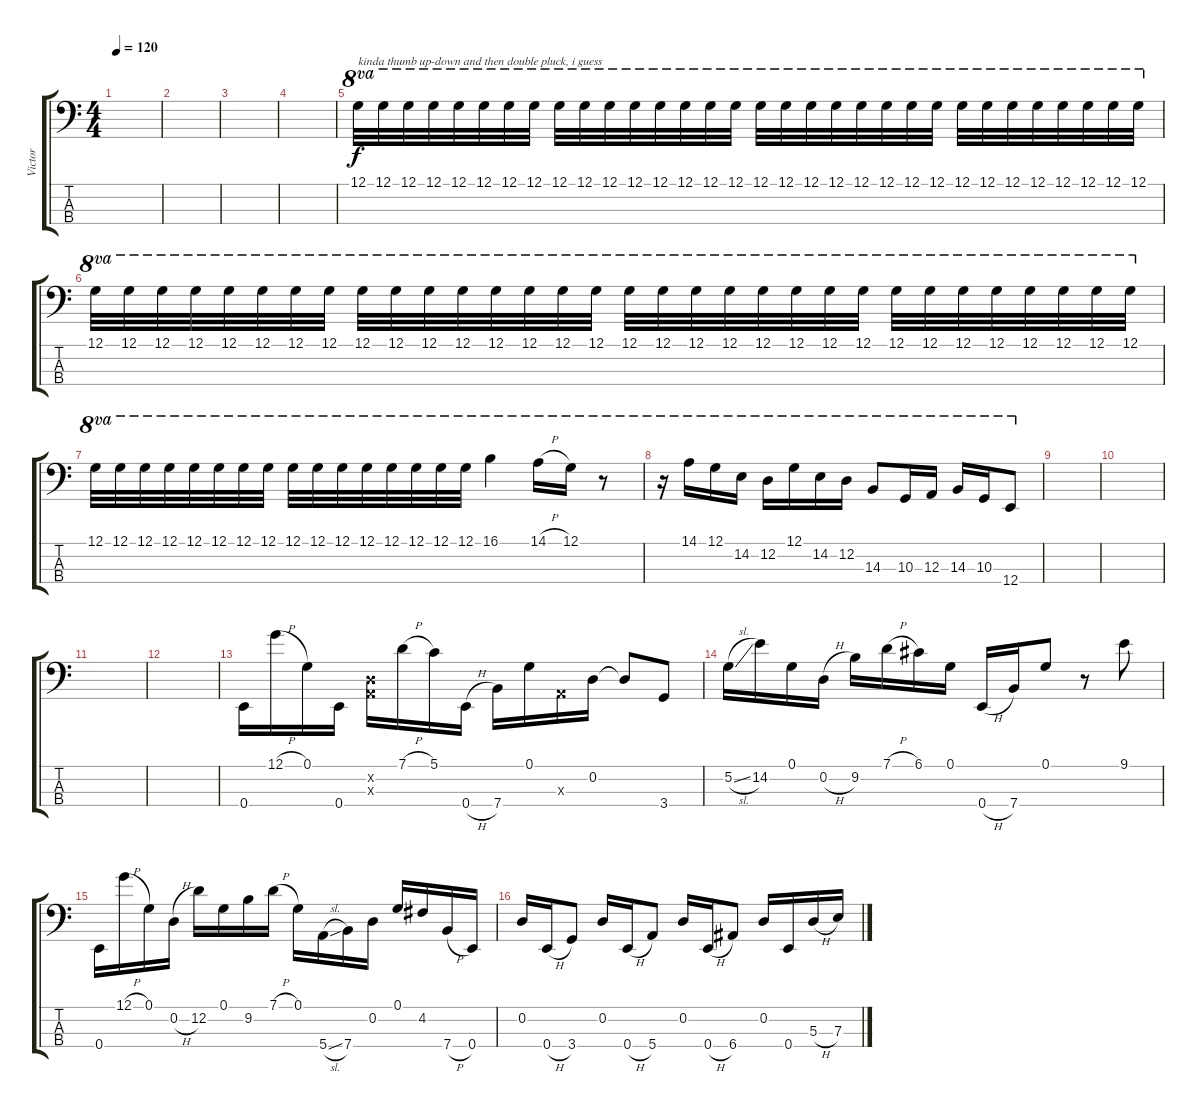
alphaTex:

\track ("Victor" "Victor") {instrument electricbassfinger}
\staff {score tabs}
\tuning (G2 D2 A1 E1) {hide}
\ts (4 4)
\tempo 120
\clef f4
\ks c
|
|
|
|
12.1.32{ot 8va txt "kinda thumb up-down and then double pluck, i guess"} 12.1.32{ot 8va} 12.1.32{ot 8va} 12.1.32{ot 8va} 12.1.32{ot 8va} 12.1.32{ot 8va} 12.1.32{ot 8va} 12.1.32{ot 8va} 12.1.32{ot 8va} 12.1.32{ot 8va} 12.1.32{ot 8va} 12.1.32{ot 8va} 12.1.32{ot 8va} 12.1.32{ot 8va} 12.1.32{ot 8va} 12.1.32{ot 8va} 12.1.32{ot 8va} 12.1.32{ot 8va} 12.1.32{ot 8va} 12.1.32{ot 8va} 12.1.32{ot 8va} 12.1.32{ot 8va} 12.1.32{ot 8va} 12.1.32{ot 8va} 12.1.32{ot 8va} 12.1.32{ot 8va} 12.1.32{ot 8va} 12.1.32{ot 8va} 12.1.32{ot 8va} 12.1.32{ot 8va} 12.1.32{ot 8va} 12.1.32{ot 8va} |
12.1.32{ot 8va} 12.1.32{ot 8va} 12.1.32{ot 8va} 12.1.32{ot 8va} 12.1.32{ot 8va} 12.1.32{ot 8va} 12.1.32{ot 8va} 12.1.32{ot 8va} 12.1.32{ot 8va} 12.1.32{ot 8va} 12.1.32{ot 8va} 12.1.32{ot 8va} 12.1.32{ot 8va} 12.1.32{ot 8va} 12.1.32{ot 8va} 12.1.32{ot 8va} 12.1.32{ot 8va} 12.1.32{ot 8va} 12.1.32{ot 8va} 12.1.32{ot 8va} 12.1.32{ot 8va} 12.1.32{ot 8va} 12.1.32{ot 8va} 12.1.32{ot 8va} 12.1.32{ot 8va} 12.1.32{ot 8va} 12.1.32{ot 8va} 12.1.32{ot 8va} 12.1.32{ot 8va} 12.1.32{ot 8va} 12.1.32{ot 8va} 12.1.32{ot 8va} |
12.1.32{ot 8va} 12.1.32{ot 8va} 12.1.32{ot 8va} 12.1.32{ot 8va} 12.1.32{ot 8va} 12.1.32{ot 8va} 12.1.32{ot 8va} 12.1.32{ot 8va} 12.1.32{ot 8va} 12.1.32{ot 8va} 12.1.32{ot 8va} 12.1.32{ot 8va} 12.1.32{ot 8va} 12.1.32{ot 8va} 12.1.32{ot 8va} 12.1.32{ot 8va} 16.1.4{ot 8va} 14.1{h}.16{ot 8va} 12.1.16{ot 8va} r.8{ot 8va} |
r.16{ot 8va} 14.1.16{ot 8va} 12.1.16{ot 8va} 14.2.16{ot 8va} 12.2.16{ot 8va} 12.1.16{ot 8va} 14.2.16{ot 8va} 12.2.16{ot 8va} 14.3.8{ot 8va} 10.3.16{ot 8va} 12.3.16{ot 8va} 14.3.16{ot 8va} 10.3.16{ot 8va} 12.4.8{ot 8va} |
|
|
|
|
0.4.16 12.1{h}.16 0.1.16 0.4.16 (0.2{x} 0.3{x}).16 7.1{h}.16 5.1.16 0.4{h}.16 7.4.16 0.1.16 0.3{x}.16 0.2.16 0.2{t}.8 3.4.8 |
5.2{sl}.16 14.2.16 0.1.16 0.2{h}.16 9.2.16 7.1{h}.16 6.1.16 0.1.16 0.4{h}.16 7.4.16 0.1.8 r.8 9.1.8 |
0.4.16 12.1{h}.16 0.1.16 0.2{h}.16 12.2.16 0.1.16 9.2.16 7.1{h}.16 0.1.16 5.4{sl}.16 7.4.16 0.2.16 0.1.16 4.2.16 7.4{h}.16 0.4.16 |
0.2.16 0.4{h}.16 3.4.8 0.2.16 0.4{h}.16 5.4.8 0.2.16 0.4{h}.16 6.4.8 0.2.16 0.4.16 5.3{h}.16 7.3.16
